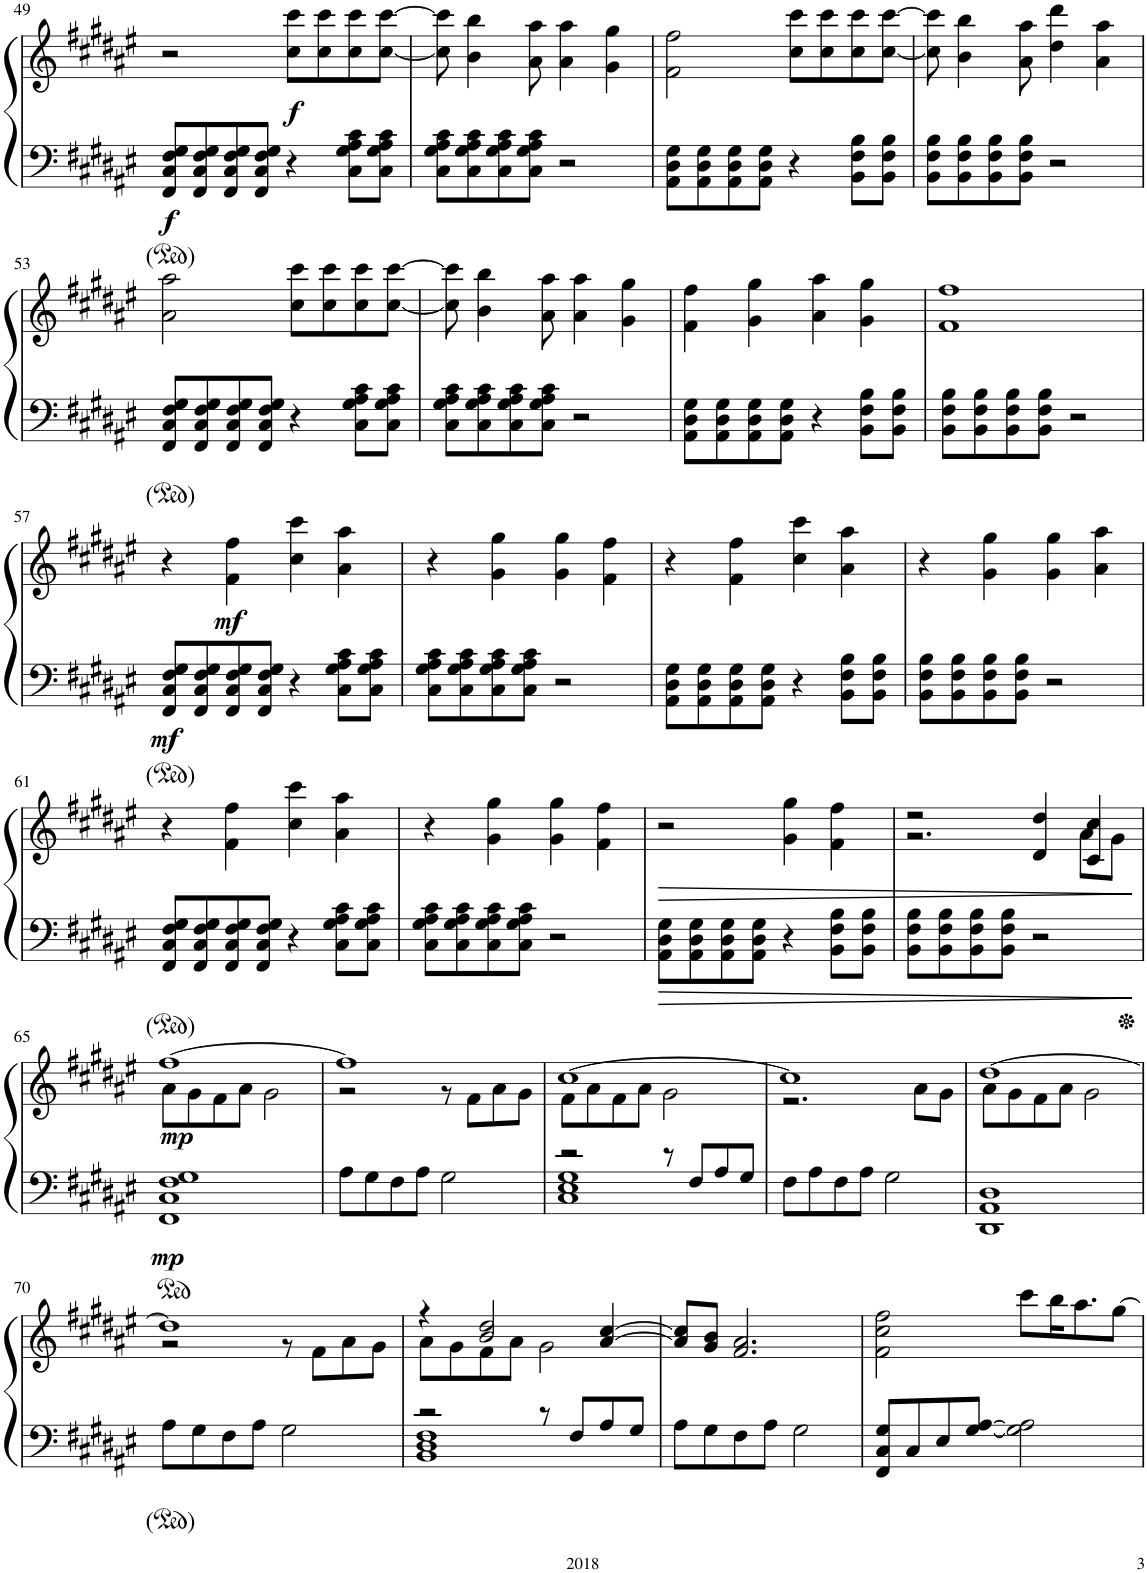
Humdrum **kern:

**kern	**kern	**dynam
*part1	*part1	*part1
*staff2	*staff1	*staff1/2
*I"Piano	*	*
*I'Pno.	*	*
!!LO:PB:g=z
*clefF4	*clefG2	*
*k[f#c#g#d#a#e#]	*k[f#c#g#d#a#e#]	*
*M4/4	*M4/4	*
=49	=49	=49
!	!	!LO:DY:b=2
8FF#/ 8C#/ 8F#/ 8G#/L	2r	f
8FF#/ 8C#/ 8F#/ 8G#/	.	.
8FF#/ 8C#/ 8F#/ 8G#/	.	.
8FF#/ 8C#/ 8F#/ 8G#/J	.	.
!	!	!LO:DY:b
4r	8cc#\ 8ccc#\L	f
.	8cc#\ 8ccc#\	.
8C#\ 8G#\ 8A#\ 8c#\L	8cc#\ 8ccc#\	.
8C#\ 8G#\ 8A#\ 8c#\J	[8cc#\ [8ccc#\J	.
=50	=50	=50
8C#\ 8G#\ 8A#\ 8c#\L	8cc#\] 8ccc#\]	.
8C#\ 8G#\ 8A#\ 8c#\	4b\ 4bb\	.
8C#\ 8G#\ 8A#\ 8c#\	.	.
8C#\ 8G#\ 8A#\ 8c#\J	8a#\ 8aa#\	.
2r	4a#\ 4aa#\	.
.	4g#\ 4gg#\	.
=51	=51	=51
8AA#\ 8D#\ 8G#\L	2f#\ 2ff#\	.
8AA#\ 8D#\ 8G#\	.	.
8AA#\ 8D#\ 8G#\	.	.
8AA#\ 8D#\ 8G#\J	.	.
4r	8cc#\ 8ccc#\L	.
.	8cc#\ 8ccc#\	.
8BB\ 8F#\ 8B\L	8cc#\ 8ccc#\	.
8BB\ 8F#\ 8B\J	[8cc#\ [8ccc#\J	.
=52	=52	=52
8BB\ 8F#\ 8B\L	8cc#\] 8ccc#\]	.
8BB\ 8F#\ 8B\	4b\ 4bb\	.
8BB\ 8F#\ 8B\	.	.
8BB\ 8F#\ 8B\J	8a#\ 8aa#\	.
2r	4dd#\ 4ddd#\	.
.	4a#\ 4aa#\	.
!!LO:LB:g=z
=53	=53	=53
8FF#/ 8C#/ 8F#/ 8G#/L	2a#\ 2aa#\	.
8FF#/ 8C#/ 8F#/ 8G#/	.	.
8FF#/ 8C#/ 8F#/ 8G#/	.	.
8FF#/ 8C#/ 8F#/ 8G#/J	.	.
4r	8cc#\ 8ccc#\L	.
.	8cc#\ 8ccc#\	.
8C#\ 8G#\ 8A#\ 8c#\L	8cc#\ 8ccc#\	.
8C#\ 8G#\ 8A#\ 8c#\J	[8cc#\ [8ccc#\J	.
=54	=54	=54
8C#\ 8G#\ 8A#\ 8c#\L	8cc#\] 8ccc#\]	.
8C#\ 8G#\ 8A#\ 8c#\	4b\ 4bb\	.
8C#\ 8G#\ 8A#\ 8c#\	.	.
8C#\ 8G#\ 8A#\ 8c#\J	8a#\ 8aa#\	.
2r	4a#\ 4aa#\	.
.	4g#\ 4gg#\	.
=55	=55	=55
8AA#\ 8D#\ 8G#\L	4f#\ 4ff#\	.
8AA#\ 8D#\ 8G#\	.	.
8AA#\ 8D#\ 8G#\	4g#\ 4gg#\	.
8AA#\ 8D#\ 8G#\J	.	.
4r	4a#\ 4aa#\	.
8BB\ 8F#\ 8B\L	4g#\ 4gg#\	.
8BB\ 8F#\ 8B\J	.	.
=56	=56	=56
8BB\ 8F#\ 8B\L	1f# 1ff#	.
8BB\ 8F#\ 8B\	.	.
8BB\ 8F#\ 8B\	.	.
8BB\ 8F#\ 8B\J	.	.
2r	.	.
!!LO:LB:g=z
=57	=57	=57
!	!	!LO:DY:b=2
8FF#/ 8C#/ 8F#/ 8G#/L	4r	mf
8FF#/ 8C#/ 8F#/ 8G#/	.	.
!	!	!LO:DY:b
8FF#/ 8C#/ 8F#/ 8G#/	4f#\ 4ff#\	mf
8FF#/ 8C#/ 8F#/ 8G#/J	.	.
4r	4cc#\ 4ccc#\	.
8C#\ 8G#\ 8A#\ 8c#\L	4a#\ 4aa#\	.
8C#\ 8G#\ 8A#\ 8c#\J	.	.
=58	=58	=58
8C#\ 8G#\ 8A#\ 8c#\L	4r	.
8C#\ 8G#\ 8A#\ 8c#\	.	.
8C#\ 8G#\ 8A#\ 8c#\	4g#\ 4gg#\	.
8C#\ 8G#\ 8A#\ 8c#\J	.	.
2r	4g#\ 4gg#\	.
.	4f#\ 4ff#\	.
=59	=59	=59
8AA#\ 8D#\ 8G#\L	4r	.
8AA#\ 8D#\ 8G#\	.	.
8AA#\ 8D#\ 8G#\	4f#\ 4ff#\	.
8AA#\ 8D#\ 8G#\J	.	.
4r	4cc#\ 4ccc#\	.
8BB\ 8F#\ 8B\L	4a#\ 4aa#\	.
8BB\ 8F#\ 8B\J	.	.
=60	=60	=60
8BB\ 8F#\ 8B\L	4r	.
8BB\ 8F#\ 8B\	.	.
8BB\ 8F#\ 8B\	4g#\ 4gg#\	.
8BB\ 8F#\ 8B\J	.	.
2r	4g#\ 4gg#\	.
.	4a#\ 4aa#\	.
!!LO:LB:g=z
=61	=61	=61
8FF#/ 8C#/ 8F#/ 8G#/L	4r	.
8FF#/ 8C#/ 8F#/ 8G#/	.	.
8FF#/ 8C#/ 8F#/ 8G#/	4f#\ 4ff#\	.
8FF#/ 8C#/ 8F#/ 8G#/J	.	.
4r	4cc#\ 4ccc#\	.
8C#\ 8G#\ 8A#\ 8c#\L	4a#\ 4aa#\	.
8C#\ 8G#\ 8A#\ 8c#\J	.	.
=62	=62	=62
8C#\ 8G#\ 8A#\ 8c#\L	4r	.
8C#\ 8G#\ 8A#\ 8c#\	.	.
8C#\ 8G#\ 8A#\ 8c#\	4g#\ 4gg#\	.
8C#\ 8G#\ 8A#\ 8c#\J	.	.
2r	4g#\ 4gg#\	.
.	4f#\ 4ff#\	.
=63	=63	=63
!	!	!LO:HP:b
8AA#\ 8D#\ 8G#\L	2r	>
8AA#\ 8D#\ 8G#\	.	.
8AA#\ 8D#\ 8G#\	.	.
8AA#\ 8D#\ 8G#\J	.	.
4r	4g#\ 4gg#\	.
8BB\ 8F#\ 8B\L	4f#\ 4ff#\	.
8BB\ 8F#\ 8B\J	.	.
=64	=64	=64
*	*^	*
8BB\ 8F#\ 8B\L	2r	2.r	.
8BB\ 8F#\ 8B\	.	.	.
8BB\ 8F#\ 8B\	.	.	.
8BB\ 8F#\ 8B\J	.	.	.
2r	4d#/ 4dd#/	.	.
.	4c#/ 4cc#/	8a#\L	.
.	.	8g#\J	.
*	*v	*v	*
.	.	]
!!LO:LB:g=z
=65	=65	=65
*	*^	*
!	!	!	!LO:DY:b=2
!	!	!	!LO:DY:n=1:b
1FF# 1C# 1F# 1G#	[1ff#	8a#\L	mp mp
.	.	8g#\	.
.	.	8f#\	.
.	.	8a#\J	.
.	.	2g#\	.
=66	=66	=66	=66
8A#\L	1ff#]	2r	.
8G#\	.	.	.
8F#\	.	.	.
8A#\J	.	.	.
2G#\	.	8r	.
.	.	8f#\L	.
.	.	8a#\	.
.	.	8g#\J	.
=67	=67	=67	=67
*^	*	*	*
2r	1C# 1E# 1G#	[1cc#	8f#\L	.
.	.	.	8a#\	.
.	.	.	8f#\	.
.	.	.	8a#\J	.
8r	.	.	2g#\	.
8F#/L	.	.	.	.
8A#/	.	.	.	.
8G#/J	.	.	.	.
*v	*v	*	*	*
=68	=68	=68	=68
8F#\L	1cc#]	2.r	.
8A#\	.	.	.
8F#\	.	.	.
8A#\J	.	.	.
2G#\	.	.	.
.	.	8a#\L	.
.	.	8g#\J	.
=69	=69	=69	=69
1DD# 1AA# 1D#	[1dd#	8a#\L	.
.	.	8g#\	.
.	.	8f#\	.
.	.	8a#\J	.
.	.	2g#\	.
!!LO:LB:g=z	!!
=70	=70	=70	=70
8A#\L	1dd#]	2r	.
8G#\	.	.	.
8F#\	.	.	.
8A#\J	.	.	.
2G#\	.	8r	.
.	.	8f#\L	.
.	.	8a#\	.
.	.	8g#\J	.
=71	=71	=71	=71
*^	*	*	*
2r	1BB 1D# 1F#	4r	8a#\L	.
.	.	.	8g#\	.
.	.	2b/ 2dd#/	8f#\	.
.	.	.	8a#\J	.
8r	.	.	2g#\	.
8F#/L	.	.	.	.
8A#/	.	[4a#/ [4cc#/	.	.
8G#/J	.	.	.	.
*v	*v	*	*	*
*	*v	*v	*
=72	=72	=72
8A#\L	8a#/] 8cc#/]L	.
8G#\	8g#/ 8b/J	.
8F#\	2.f#/ 2.a#/	.
8A#\J	.	.
2G#\	.	.
=73	=73	=73
8FF#/ 8C#/ 8G#/L	2f#\ 2cc#\ 2ff#\	.
8C#/	.	.
8E#/	.	.
[8G#/ [8A#/J	.	.
2G#\] 2A#\]	8ccc#\L	.
.	16bb\K	.
.	8.aa#\	.
.	[8gg#\J	.
=	=	=
*-	*-	*-
